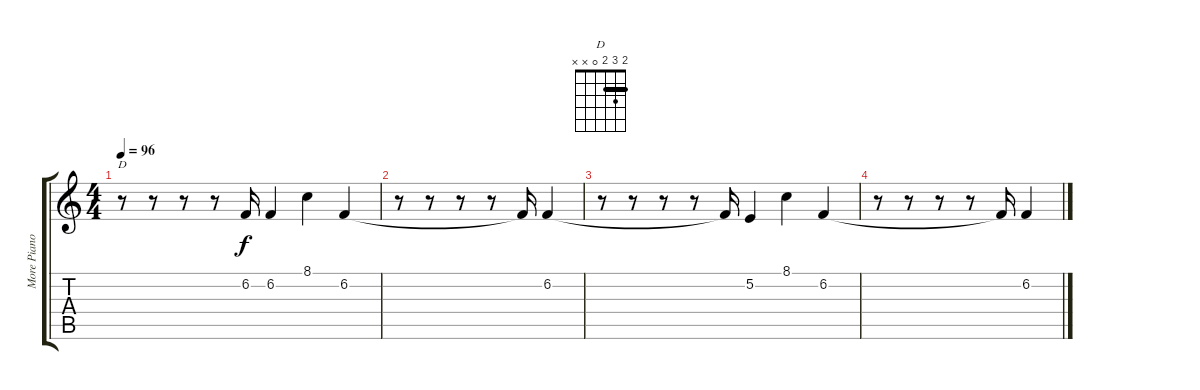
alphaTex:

\track ("More Piano" "More Piano") {instrument acousticgrandpiano}
\staff {score tabs}
\tuning (E4 B3 G3 D3 A2 E2) {hide}
\chord ("D" 2 3 2 0 x x) {barre 2}
\ts (4 4)
\tempo 96
\clef g2
\ks c
r.8{ch "D" dy f} r.8 r.8 r.8 6.2{t}.16 6.2.4 8.1.4 6.2.4 |
r.8 r.8 r.8 r.8 6.2{t}.16 6.2.4 |
r.8 r.8 r.8 r.8 6.2{t}.16 5.2.4 8.1.4 6.2.4 |
r.8 r.8 r.8 r.8 6.2{t}.16 6.2.4
